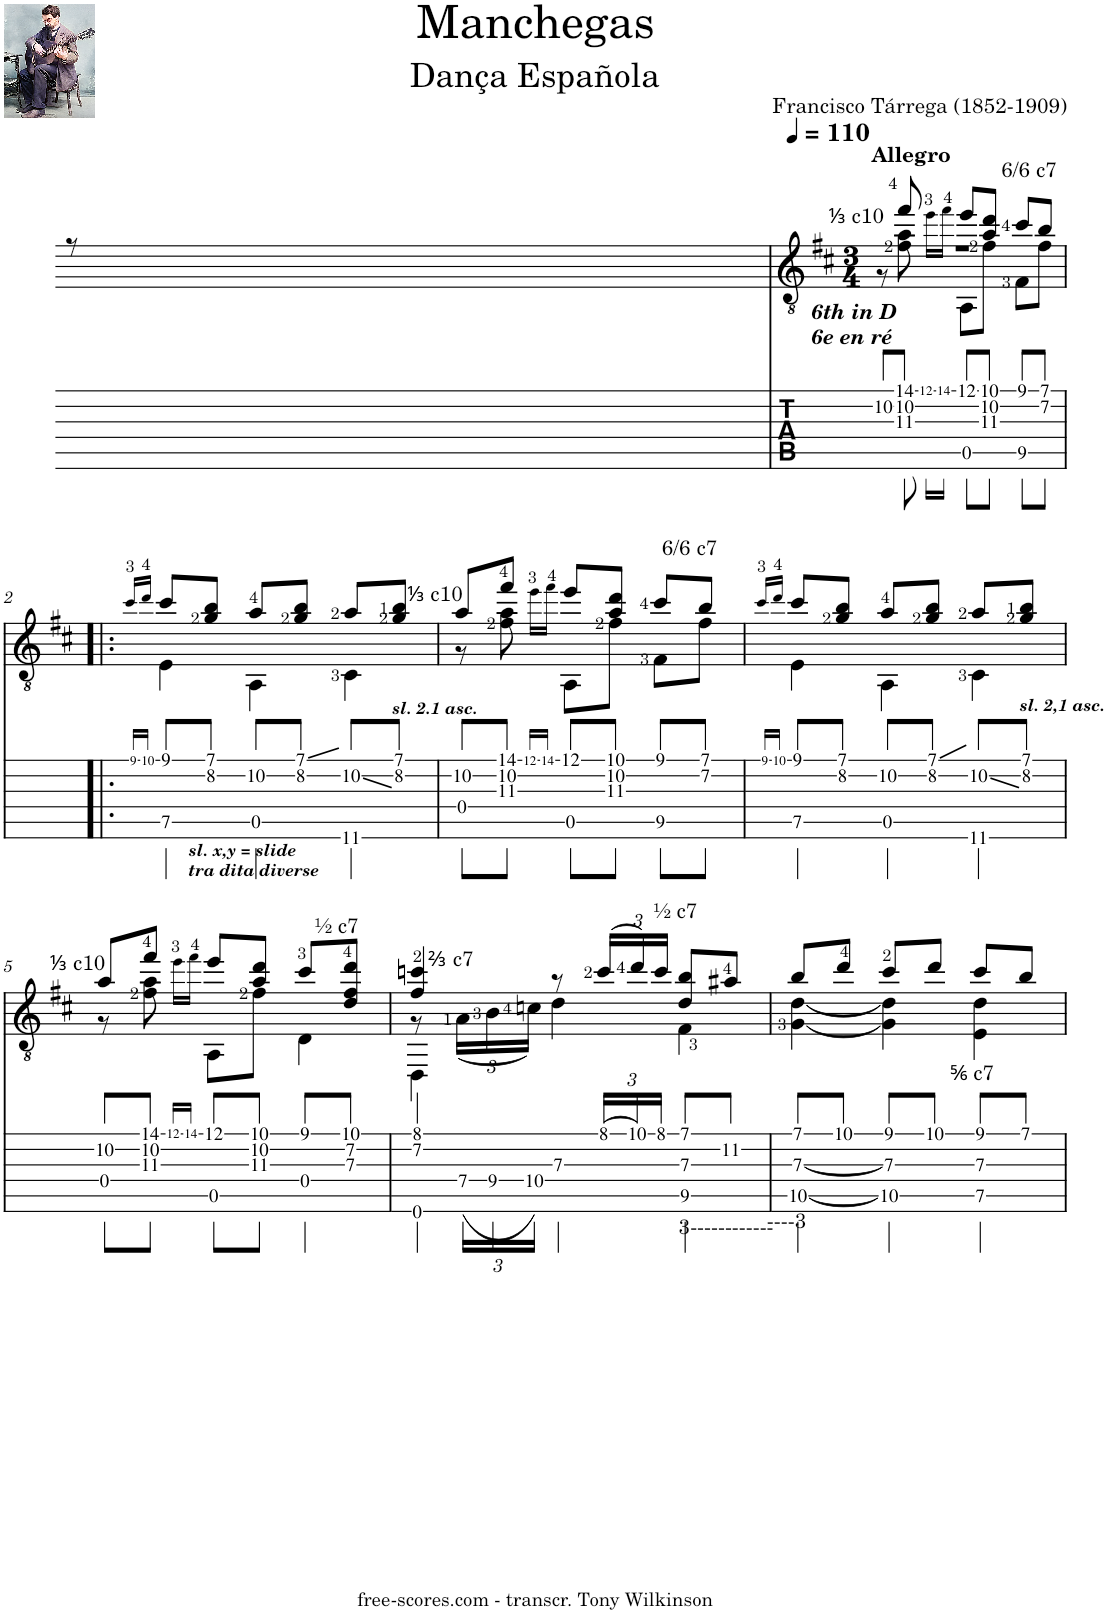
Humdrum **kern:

**kern	**kern
*part2	*part1
*staff2	*staff1
*I"Chitarra classica (Intavolatura)	*I"Chitarra 7-corde, Guitar
*stria6	*
*	*clefGv2
*k[f#c#]	*k[f#c#]
*M3/4	*M3/4
=1	=1
*^	*^
*	*^	*	*
8a/L	8r	8r	8r	4ryy
8ff#/J	8f#\ 8a\	00ryy	8ryy	.
*	*	*	*v	*v
.	16qee\LL	.	.
.	16qff#\JJ	.	.
8ee/L	8AA\L	.	.
8a/ 8dd/J	8f#\J	.	.
8cc#/L	8F#\L	.	.
8b/J	8f#\J	.	.
00ryy	00ryy	.	.
.	.	1...ryy	.
1...ryy	1...ryy	.	.
*	*	*	*MM110
*	*	*	*^
!	!	!	!LO:TX:a:B:t=Allegro	!
!	!	!	!LO:TX:b:Bi:t=6th in D	!
!	!	!	!LO:TX:b:t=6e en ré	!
!	!	!	!LO:TX:a:t=⅓ c10	!
.	.	.	2.r	8r
.	.	.	.	8f#\ 8a\
.	.	.	.	16qee\LL
.	.	.	.	16qff#\JJ
.	.	.	.	8AA\L
.	.	.	.	8f#\J
.	.	.	.	8F#\L
!	!	!	!	!LO:TX:a:t=6/6 c7
.	.	.	.	8f#\J
.	.	2ryy	8ff#/	2ryy
.	.	.	8ee/L	.
.	.	.	8a/ 8dd/J	.
.	.	.	8cc#/L	.
.	.	8ryy	8b/J	8ryy
*v	*v	*v	*	*
!!LO:LB:g=z	!!
=2!|:	=2!|:	=2!|:
16qcc#/LL	16qcc#/LL	.
16qdd/JJ	16qdd/JJ	.
*^	*	*
!LO:TX:b:Bi:t=sl. x,y = slide	!	!	!
!LO:TX:b:t=tra dita diverse	!	!	!
8cc#/L	4E\	8cc#/L	4E\
8g/ 8b/J	.	8g/ 8b/J	.
8a/L	4AA\	8a/L	4AA\
8g/ 8b/J	.	8g/ 8b/J	.
8a/L	4C#\	8a/L	4C#\
!LO:TX:a:Bi:t=sl. 2.1 asc.	!	!	!
8g/ 8b/J	.	8g/ 8b/J	.
=3	=3	=3	=3
!	!	!LO:TX:a:t=⅓ c10	!
8a/L	8D\L	8a/L	8r
8a/ 8ff#/J	8f#\J	8ff#/J	8f#\ 8a\
16qee/LL	.	.	16qee\LL
16qff#/JJ	.	.	16qff#\JJ
8ee/L	8AA\L	8ee/L	8AA\L
8a/ 8dd/J	8f#\J	8a/ 8dd/J	8f#\J
8cc#/L	8F#\L	8cc#/L	8F#\L
!	!	!LO:TX:a:t=6/6 c7	!
8b/J	8f#\J	8b/J	8f#\J
=4	=4	=4	=4
16qcc#/LL	.	16qcc#/LL	.
16qdd/JJ	.	16qdd/JJ	.
8cc#/L	4E\	8cc#/L	4E\
8g/ 8b/J	.	8g/ 8b/J	.
8a/L	4AA\	8a/L	4AA\
8g/ 8b/J	.	8g/ 8b/J	.
8a/L	4C#\	8a/L	4C#\
!LO:TX:a:Bi:t=sl. 2,1 asc.	!	!	!
8g/ 8b/J	.	8g/ 8b/J	.
!!LO:LB:g=z	!!
=5	=5	=5	=5
!	!	!LO:TX:a:t=⅓ c10	!
8a/L	8D\L	8a/L	8r
8a/ 8ff#/J	8f#\J	8ff#/J	8f#\ 8a\
16qee/LL	.	.	16qee\LL
16qff#/JJ	.	.	16qff#\JJ
8ee/L	8AA\L	8ee/L	8AA\L
8a/ 8dd/J	8f#\J	8a/ 8dd/J	8f#\J
8cc#/L	4D\	8cc#/L	4D\
!	!	!LO:TX:a:t=½ c7	!
8d/ 8f#/ 8dd/J	.	8d/ 8f#/ 8dd/J	.
=6	=6	=6	=6
*	*^	*	*^
4f#/ 4ccn/	8r	4DD\	4f#/ 4ccn/	8r	4DD\
*	*Xbrackettup	*	*	*Xbrackettup	*
!	!	!	!	!LO:TX:a:t=⅔ c7	!
.	(24A\LL	.	.	(24A\LL	.
.	24B\	.	.	24B\	.
.	24cn\JJ)	.	.	24cn\JJ)	.
8r	4d\	2ryy	8r	4d\	2ryy
(24cc/LL	.	.	(24cc/LL	.	.
24dd/)	.	.	24dd/)	.	.
24cc/JJ	.	.	24cc/JJ	.	.
!	!	!	!LO:TX:a:t=½ c7	!	!
!LO:TX:b:t=3------------	!	!	!	!	!
8d/ 8b/L	4F#\	.	8d/ 8b/L	4F#\	.
8a#X/J	.	.	8a#X/J	.	.
*	*v	*v	*	*	*
*	*	*	*v	*v
=7	=7	=7	=7
!LO:TX:b:t=----3	!	!	!
8b/L	[4G\ [4d\	8b/L	[4G\ [4d\
8dd/J	.	8dd/J	.
8cc#/L	4G\] 4d\]	8cc#/L	4G\] 4d\]
8dd/J	.	8dd/J	.
!LO:TX:a:t=⅚ c7	!	!	!
8cc#/L	4E\ 4d\	8cc#/L	4E\ 4d\
8b/J	.	8b/J	.
*v	*v	*	*
*	*v	*v
=	=
*-	*-
